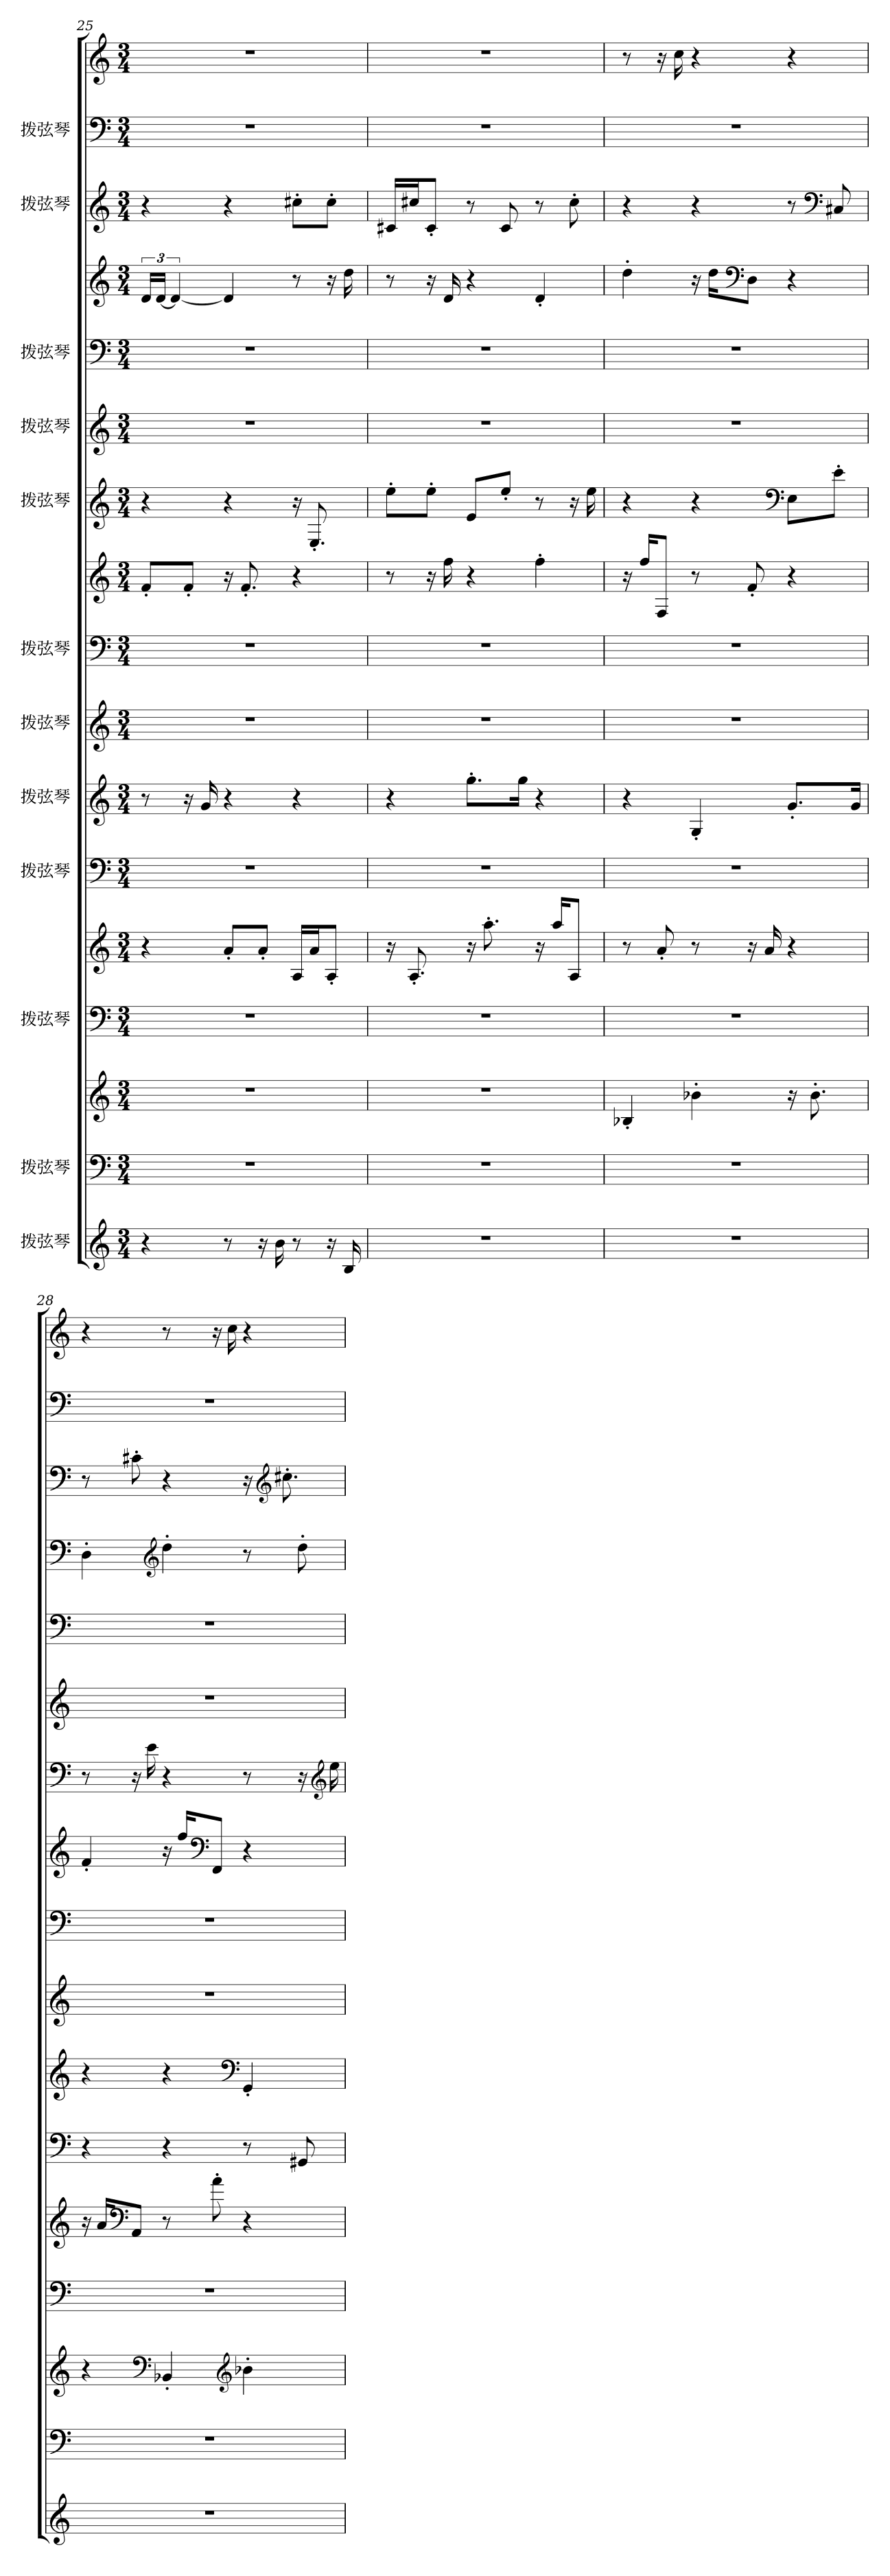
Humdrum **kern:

**kern	**kern	**kern	**kern	**kern	**kern	**kern	**kern	**kern	**kern	**kern	**kern	**kern	**kern	**kern	**kern	**kern
*part12	*part11	*part11	*part10	*part10	*part9	*part8	*part7	*part6	*part6	*part5	*part4	*part3	*part3	*part2	*part1	*part1
*staff17	*staff16	*staff15	*staff14	*staff13	*staff12	*staff11	*staff10	*staff9	*staff8	*staff7	*staff6	*staff5	*staff4	*staff3	*staff2	*staff1
*I"拨弦琴	*I"拨弦琴	*	*I"拨弦琴	*	*I"拨弦琴	*I"拨弦琴	*I"拨弦琴	*I"拨弦琴	*	*I"拨弦琴	*I"拨弦琴	*I"拨弦琴	*	*I"拨弦琴	*I"拨弦琴	*
!!LO:PB:g=z
*clefG2	*clefF4	*clefG2	*clefF4	*clefG2	*clefF4	*clefG2	*clefG2	*clefF4	*clefG2	*clefG2	*clefG2	*clefF4	*clefG2	*clefG2	*clefF4	*clefG2
*k[]	*k[]	*k[]	*k[]	*k[]	*k[]	*k[]	*k[]	*k[]	*k[]	*k[]	*k[]	*k[]	*k[]	*k[]	*k[]	*k[]
*M3/4	*M3/4	*M3/4	*M3/4	*M3/4	*M3/4	*M3/4	*M3/4	*M3/4	*M3/4	*M3/4	*M3/4	*M3/4	*M3/4	*M3/4	*M3/4	*M3/4
=25	=25	=25	=25	=25	=25	=25	=25	=25	=25	=25	=25	=25	=25	=25	=25	=25
4r	2.r	2.r	2.r	4r	2.r	8r	2.r	2.r	8f'/L	4r	2.r	2.r	24d/LL	4r	2.r	2.r
.	.	.	.	.	.	.	.	.	.	.	.	.	[24d/JJ	.	.	.
.	.	.	.	.	.	.	.	.	.	.	.	.	6d/_	.	.	.
.	.	.	.	.	.	16r	.	.	8f'/J	.	.	.	.	.	.	.
.	.	.	.	.	.	16g/	.	.	.	.	.	.	.	.	.	.
8r	.	.	.	8a'/L	.	4r	.	.	16r	4r	.	.	4d/]	4r	.	.
.	.	.	.	.	.	.	.	.	8.f'/	.	.	.	.	.	.	.
16r	.	.	.	8a'/J	.	.	.	.	.	.	.	.	.	.	.	.
16b\	.	.	.	.	.	.	.	.	.	.	.	.	.	.	.	.
8r	.	.	.	16A/LL	.	4r	.	.	4r	16r	.	.	8r	8cc#X'\L	.	.
.	.	.	.	16a/J	.	.	.	.	.	8.E'/	.	.	.	.	.	.
16r	.	.	.	8A'/J	.	.	.	.	.	.	.	.	16r	8cc#'\J	.	.
16B/	.	.	.	.	.	.	.	.	.	.	.	.	16dd\	.	.	.
=26	=26	=26	=26	=26	=26	=26	=26	=26	=26	=26	=26	=26	=26	=26	=26	=26
2.r	2.r	2.r	2.r	16r	2.r	4r	2.r	2.r	8r	8ee'\L	2.r	2.r	8r	16c#X/LL	2.r	2.r
.	.	.	.	8.A'/	.	.	.	.	.	.	.	.	.	16cc#X/J	.	.
.	.	.	.	.	.	.	.	.	16r	8ee'\J	.	.	16r	8c#'/J	.	.
.	.	.	.	.	.	.	.	.	16ff\	.	.	.	16d/	.	.	.
.	.	.	.	16r	.	8.gg'\L	.	.	4r	8e/L	.	.	4r	8r	.	.
.	.	.	.	8.aa'\	.	.	.	.	.	.	.	.	.	.	.	.
.	.	.	.	.	.	.	.	.	.	8ee'/J	.	.	.	8c#/	.	.
.	.	.	.	.	.	16gg\Jk	.	.	.	.	.	.	.	.	.	.
.	.	.	.	16r	.	4r	.	.	4ff'\	8r	.	.	4d'/	8r	.	.
.	.	.	.	16aa/KL	.	.	.	.	.	.	.	.	.	.	.	.
.	.	.	.	8A/J	.	.	.	.	.	16r	.	.	.	8cc#'\	.	.
.	.	.	.	.	.	.	.	.	.	16ee\	.	.	.	.	.	.
=27	=27	=27	=27	=27	=27	=27	=27	=27	=27	=27	=27	=27	=27	=27	=27	=27
2.r	2.r	4B-X'/	2.r	8r	2.r	4r	2.r	2.r	16r	4r	2.r	2.r	4dd'\	4r	2.r	8r
.	.	.	.	.	.	.	.	.	16ff/KL	.	.	.	.	.	.	.
.	.	.	.	8a'/	.	.	.	.	8F/J	.	.	.	.	.	.	16r
.	.	.	.	.	.	.	.	.	.	.	.	.	.	.	.	16cc\
.	.	4b-X'\	.	8r	.	4G'/	.	.	8r	4r	.	.	16r	4r	.	4r
.	.	.	.	.	.	.	.	.	.	.	.	.	16dd\KL	.	.	.
*	*	*	*	*	*	*	*	*	*	*	*	*	*clefF4	*	*	*
.	.	.	.	16r	.	.	.	.	8f'/	.	.	.	8D\J	.	.	.
.	.	.	.	16a/	.	.	.	.	.	.	.	.	.	.	.	.
*	*	*	*	*	*	*	*	*	*	*clefF4	*	*	*	*	*	*
.	.	16r	.	4r	.	8.g'/L	.	.	4r	8E\L	.	.	4r	8r	.	4r
.	.	8.b-'\	.	.	.	.	.	.	.	.	.	.	.	.	.	.
*	*	*	*	*	*	*	*	*	*	*	*	*	*	*clefF4	*	*
.	.	.	.	.	.	.	.	.	.	8e'\J	.	.	.	8C#X/	.	.
.	.	.	.	.	.	16g/Jk	.	.	.	.	.	.	.	.	.	.
!!LO:PB:g=z
=28	=28	=28	=28	=28	=28	=28	=28	=28	=28	=28	=28	=28	=28	=28	=28	=28
2.r	2.r	4r	2.r	16r	4r	4r	2.r	2.r	4f'/	8r	2.r	2.r	4D'\	8r	2.r	4r
.	.	.	.	16a/KL	.	.	.	.	.	.	.	.	.	.	.	.
*	*	*	*	*clefF4	*	*	*	*	*	*	*	*	*	*	*	*
.	.	.	.	8AA/J	.	.	.	.	.	16r	.	.	.	8c#X'\	.	.
.	.	.	.	.	.	.	.	.	.	16e\	.	.	.	.	.	.
*	*	*clefF4	*	*	*	*	*	*	*	*	*	*	*clefG2	*	*	*
.	.	4BB-X'/	.	8r	4r	4r	.	.	16r	4r	.	.	4dd'\	4r	.	8r
.	.	.	.	.	.	.	.	.	16ff/KL	.	.	.	.	.	.	.
*	*	*	*	*	*	*	*	*	*clefF4	*	*	*	*	*	*	*
.	.	.	.	8a'\	.	.	.	.	8FF/J	.	.	.	.	.	.	16r
.	.	.	.	.	.	.	.	.	.	.	.	.	.	.	.	16cc\
*	*	*clefG2	*	*	*	*clefF4	*	*	*	*	*	*	*	*	*	*
.	.	4b-X'\	.	4r	8r	4GG'/	.	.	4r	8r	.	.	8r	16r	.	4r
*	*	*	*	*	*	*	*	*	*	*	*	*	*	*clefG2	*	*
.	.	.	.	.	.	.	.	.	.	.	.	.	.	8.cc#X'\	.	.
.	.	.	.	.	8GG#X/	.	.	.	.	16r	.	.	8dd'\	.	.	.
*	*	*	*	*	*	*	*	*	*	*clefG2	*	*	*	*	*	*
.	.	.	.	.	.	.	.	.	.	16ee\	.	.	.	.	.	.
=	=	=	=	=	=	=	=	=	=	=	=	=	=	=	=	=
*-	*-	*-	*-	*-	*-	*-	*-	*-	*-	*-	*-	*-	*-	*-	*-	*-
